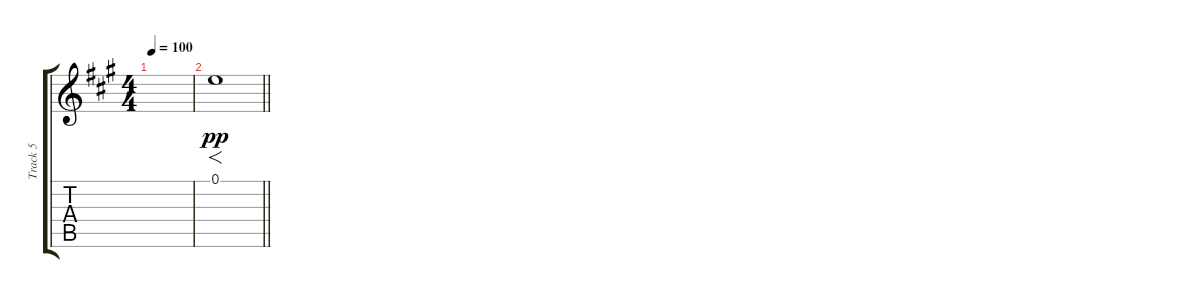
\track ("Track 5" "Track 5") {instrument distortionguitar}
\staff {score tabs}
\tuning (E4 B3 G3 D3 A2 E2) {hide}
\ts (4 4)
\tempo 100
\clef g2
\ks a
|
\barLineRight lightlight
0.1.1{f dy pp}
